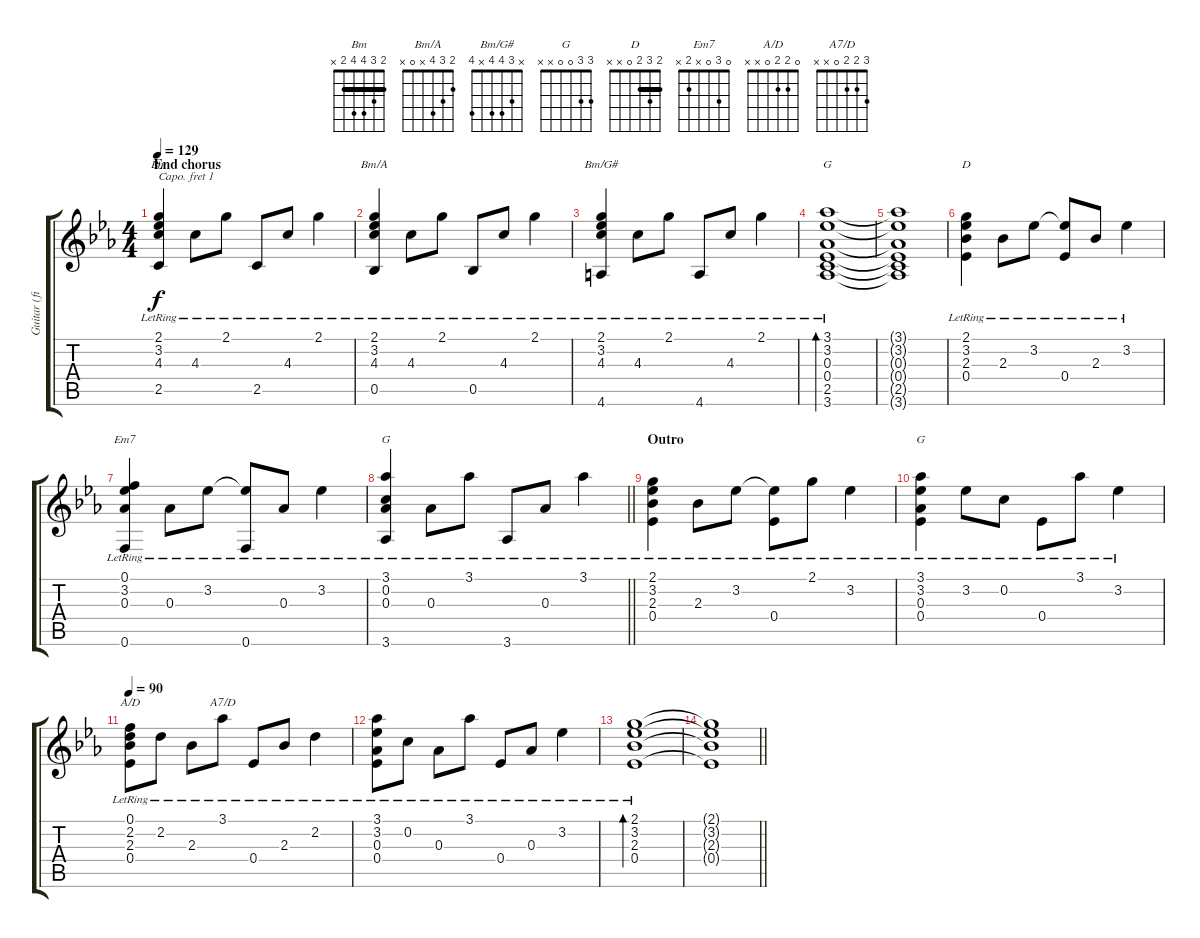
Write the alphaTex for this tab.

\track ("Guitar (fingerstyle) - Capo I" "Guitar (fi") {instrument acousticguitarsteel}
\staff {score tabs}
\capo 1
\tuning (E4 B3 G3 D3 A2 E2) {hide}
\chord ("Bm" 2 3 4 4 2 x) {barre 2}
\chord ("Bm/A" 2 3 4 x 0 x)
\chord ("Bm/G#" x 3 4 4 x 4)
\chord ("G" 3 3 0 0 2 3) {barre 3}
\chord ("D" 2 3 2 0 x x) {barre 2}
\chord ("Em7" 0 3 0 x 2 x)
\chord ("G" 3 0 0 0 2 3)
\chord ("G" 3 3 0 0 x x)
\chord ("A/D" 0 2 2 0 x x)
\chord ("A7/D" 3 2 2 0 x x)
\ts (4 4)
\section ("" "End chorus")
\tempo 129
\clef g2
\ks eb
(2.1{lr} 3.2{lr} 4.3{lr} 2.5{lr}).4{ch "Bm" dy f} 4.3{lr}.8 2.1{lr}.8 2.5{lr}.8 4.3{lr}.8 2.1{lr}.4 |
(2.1{lr} 3.2{lr} 4.3{lr} 0.5{lr}).4{ch "Bm/A"} 4.3{lr}.8 2.1{lr}.8 0.5{lr}.8 4.3{lr}.8 2.1{lr}.4 |
(2.1{lr} 3.2{lr} 4.3{lr} 4.6{lr}).4{ch "Bm/G#"} 4.3{lr}.8 2.1{lr}.8 4.6{lr}.8 4.3{lr}.8 2.1{lr}.4 |
(3.1{lr} 3.2{lr} 0.3{lr} 0.4{lr} 2.5{lr} 3.6{lr}).1{bd 120 ch "G"} |
(3.1{t} 3.2{t} 0.3{t} 0.4{t} 2.5{t} 3.6{t}).1 |
(2.1{lr} 3.2{lr} 2.3{lr} 0.4{lr}).4{ch "D"} 2.3{lr}.8 3.2{lr}.8 (3.2{t} 0.4{lr}).8 2.3{lr}.8 3.2{lr}.4 |
(0.1{lr} 3.2{lr} 0.3{lr} 0.6{lr}).4{ch "Em7"} 0.3{lr}.8 3.2{lr}.8 (3.2{t} 0.6{lr}).8 0.3{lr}.8 3.2{lr}.4 |
\barLineRight lightlight
(3.1{lr} 0.2{lr} 0.3{lr} 3.6{lr}).4{ch "G"} 0.3{lr}.8 3.1{lr}.8 3.6{lr}.8 0.3{lr}.8 3.1{lr}.4 |
\section ("" "Outro")
(2.1{lr} 3.2{lr} 2.3{lr} 0.4{lr}).4 2.3{lr}.8 3.2{lr}.8 (3.2{t} 0.4{lr}).8 2.1{lr}.8 3.2{lr}.4 |
(3.1{lr} 3.2{lr} 0.3{lr} 0.4{lr}).4{ch "G"} 3.2{lr}.8 0.2{lr}.8 0.4{lr}.8 3.1{lr}.8 3.2{lr}.4 |
\tempo 90
(0.1{lr} 2.2{lr} 2.3{lr} 0.4{lr}).8{ch "A/D"} 2.2{lr}.8 2.3{lr}.8 3.1{lr}.8{ch "A7/D"} 0.4{lr}.8 2.3{lr}.8 2.2{lr}.4 |
(3.1{lr} 3.2{lr} 0.3{lr} 0.4{lr}).8 0.2{lr}.8 0.3{lr}.8 3.1{lr}.8 0.4{lr}.8 0.3{lr}.8 3.2{lr}.4 |
(2.1{lr} 3.2{lr} 2.3{lr} 0.4{lr}).1{bd 240} |
\barLineRight lightlight
(2.1{t} 3.2{t} 2.3{t} 0.4{t}).1
